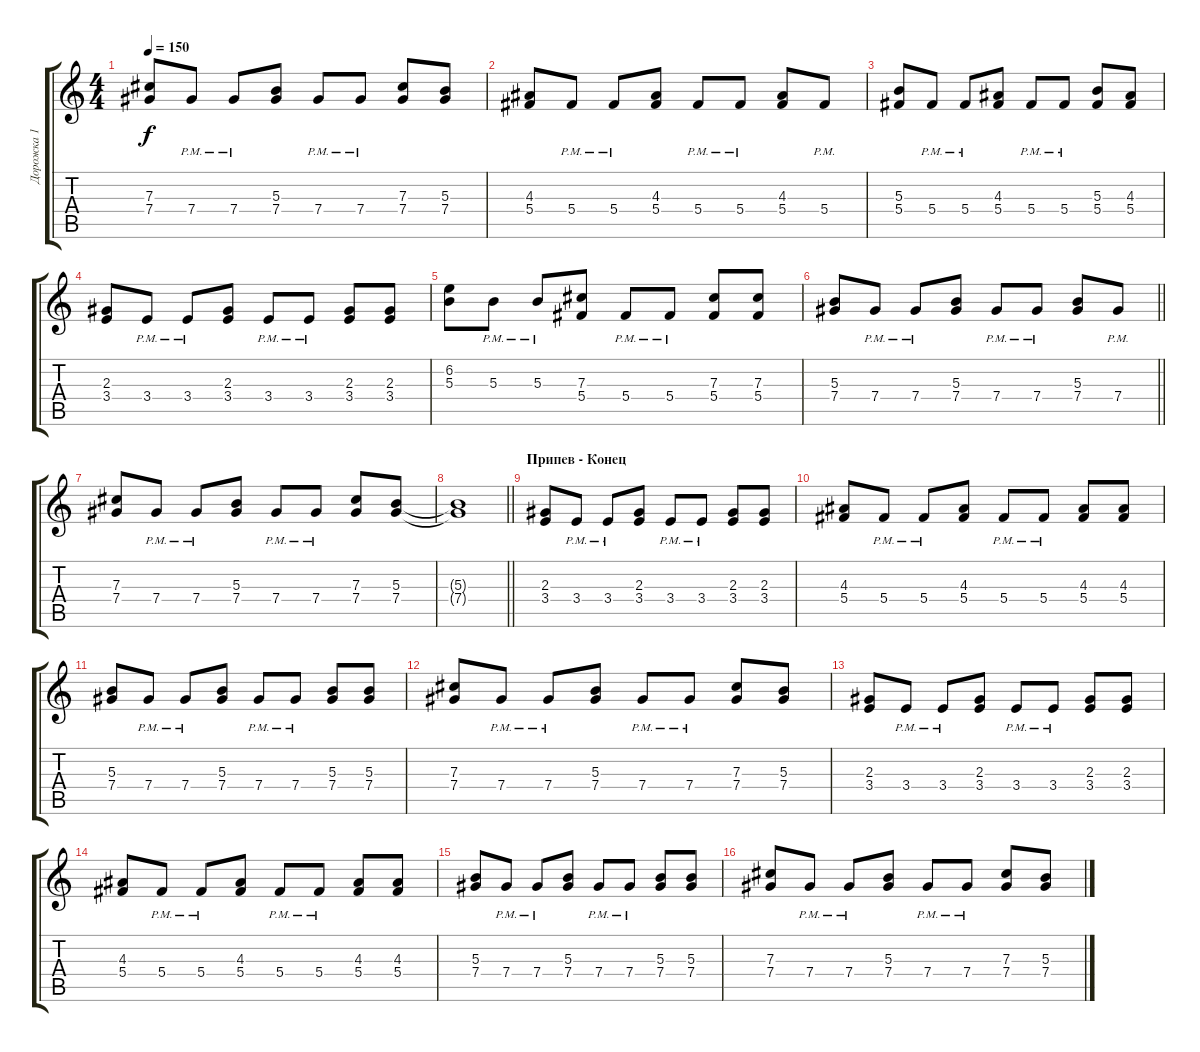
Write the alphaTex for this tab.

\track ("Дорожка 1" "Дорожка 1") {instrument distortionguitar}
\staff {score tabs}
\tuning (Eb4 Bb3 Gb3 Db3 Ab2 Eb2) {hide}
\ts (4 4)
\tempo 150
\clef g2
\ks c
(7.3 7.4).8{dy f} 7.4{pm}.8 7.4{pm}.8 (5.3 7.4).8 7.4{pm}.8 7.4{pm}.8 (7.3 7.4).8 (5.3 7.4).8 |
(4.3 5.4).8 5.4{pm}.8 5.4{pm}.8 (4.3 5.4).8 5.4{pm}.8 5.4{pm}.8 (4.3 5.4).8 5.4{pm}.8 |
(5.3 5.4).8 5.4{pm}.8 5.4{pm}.8 (4.3 5.4).8 5.4{pm}.8 5.4{pm}.8 (5.3 5.4).8 (4.3 5.4).8 |
(2.3 3.4).8 3.4{pm}.8 3.4{pm}.8 (2.3 3.4).8 3.4{pm}.8 3.4{pm}.8 (2.3 3.4).8 (2.3 3.4).8 |
(6.2 5.3).8 5.3{pm}.8 5.3{pm}.8 (7.3 5.4).8 5.4{pm}.8 5.4{pm}.8 (7.3 5.4).8 (7.3 5.4).8 |
\barLineRight lightlight
(5.3 7.4).8 7.4{pm}.8 7.4{pm}.8 (5.3 7.4).8 7.4{pm}.8 7.4{pm}.8 (5.3 7.4).8 7.4{pm}.8 |
(7.3 7.4).8 7.4{pm}.8 7.4{pm}.8 (5.3 7.4).8 7.4{pm}.8 7.4{pm}.8 (7.3 7.4).8 (5.3 7.4).8 |
\barLineRight lightlight
(5.3{t} 7.4{t}).1 |
\section ("" "Припев - Конец")
(2.3 3.4).8 3.4{pm}.8 3.4{pm}.8 (2.3 3.4).8 3.4{pm}.8 3.4{pm}.8 (2.3 3.4).8 (2.3 3.4).8 |
(4.3 5.4).8 5.4{pm}.8 5.4{pm}.8 (4.3 5.4).8 5.4{pm}.8 5.4{pm}.8 (4.3 5.4).8 (4.3 5.4).8 |
(5.3 7.4).8 7.4{pm}.8 7.4{pm}.8 (5.3 7.4).8 7.4{pm}.8 7.4{pm}.8 (5.3 7.4).8 (5.3 7.4).8 |
(7.3 7.4).8 7.4{pm}.8 7.4{pm}.8 (5.3 7.4).8 7.4{pm}.8 7.4{pm}.8 (7.3 7.4).8 (5.3 7.4).8 |
(2.3 3.4).8 3.4{pm}.8 3.4{pm}.8 (2.3 3.4).8 3.4{pm}.8 3.4{pm}.8 (2.3 3.4).8 (2.3 3.4).8 |
(4.3 5.4).8 5.4{pm}.8 5.4{pm}.8 (4.3 5.4).8 5.4{pm}.8 5.4{pm}.8 (4.3 5.4).8 (4.3 5.4).8 |
(5.3 7.4).8 7.4{pm}.8 7.4{pm}.8 (5.3 7.4).8 7.4{pm}.8 7.4{pm}.8 (5.3 7.4).8 (5.3 7.4).8 |
(7.3 7.4).8 7.4{pm}.8 7.4{pm}.8 (5.3 7.4).8 7.4{pm}.8 7.4{pm}.8 (7.3 7.4).8 (5.3 7.4).8
